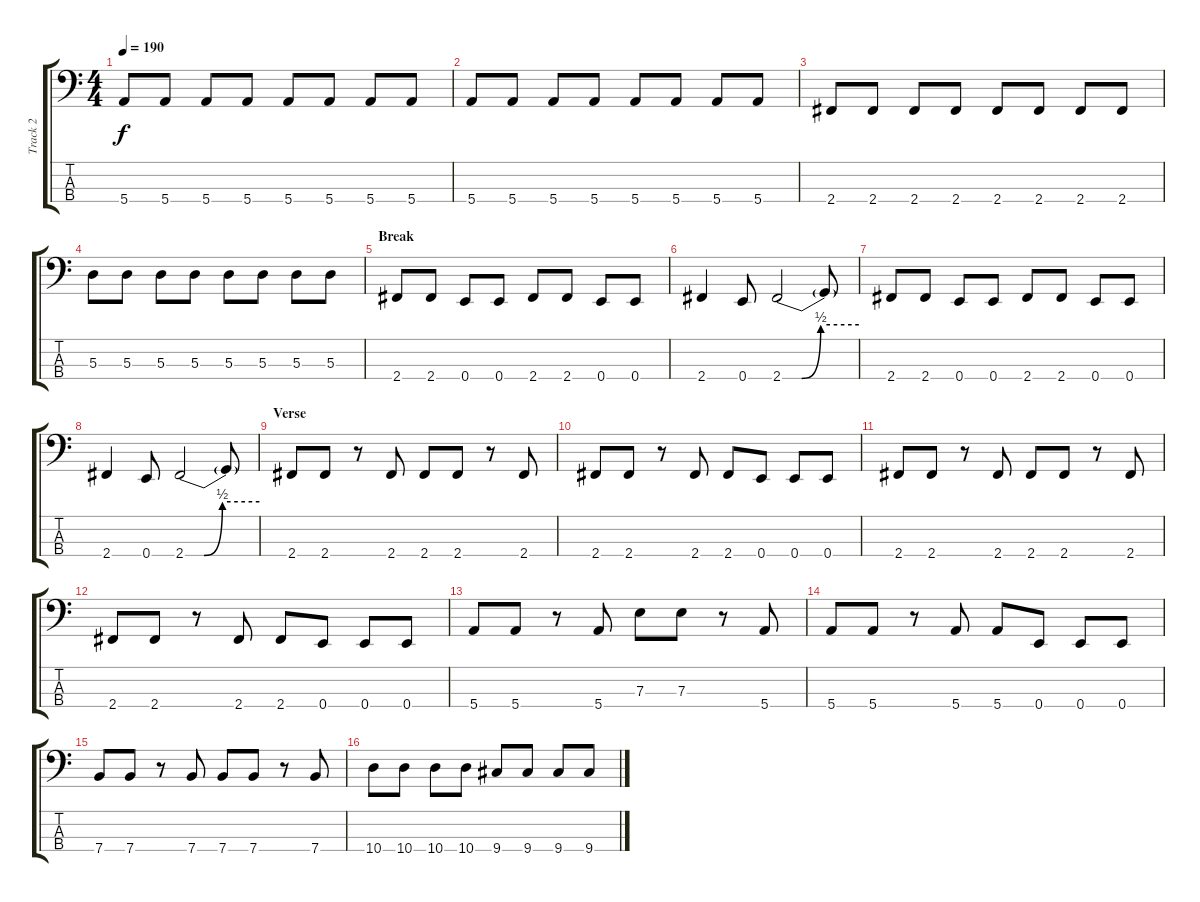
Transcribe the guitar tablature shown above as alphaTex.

\track ("Track 2" "Track 2") {instrument electricbasspick}
\staff {score tabs}
\tuning (G2 D2 A1 E1) {hide}
\ts (4 4)
\tempo 190
\clef f4
\ks c
5.4.8{dy f} 5.4.8 5.4.8 5.4.8 5.4.8 5.4.8 5.4.8 5.4.8 |
5.4.8 5.4.8 5.4.8 5.4.8 5.4.8 5.4.8 5.4.8 5.4.8 |
2.4.8 2.4.8 2.4.8 2.4.8 2.4.8 2.4.8 2.4.8 2.4.8 |
5.3.8 5.3.8 5.3.8 5.3.8 5.3.8 5.3.8 5.3.8 5.3.8 |
\section ("" "Break")
2.4.8 2.4.8 0.4.8 0.4.8 2.4.8 2.4.8 0.4.8 0.4.8 |
2.4.4 0.4.8 2.4{be (custom 0 0 15 0 30 2 60 2)}.2 2.4{t}.8 |
2.4.8 2.4.8 0.4.8 0.4.8 2.4.8 2.4.8 0.4.8 0.4.8 |
2.4.4 0.4.8 2.4{be (custom 0 0 15 0 30 2 60 2)}.2 2.4{t}.8 |
\section ("" "Verse")
2.4.8 2.4.8 r.8 2.4.8 2.4.8 2.4.8 r.8 2.4.8 |
2.4.8 2.4.8 r.8 2.4.8 2.4.8 0.4.8 0.4.8 0.4.8 |
2.4.8 2.4.8 r.8 2.4.8 2.4.8 2.4.8 r.8 2.4.8 |
2.4.8 2.4.8 r.8 2.4.8 2.4.8 0.4.8 0.4.8 0.4.8 |
5.4.8 5.4.8 r.8 5.4.8 7.3.8 7.3.8 r.8 5.4.8 |
5.4.8 5.4.8 r.8 5.4.8 5.4.8 0.4.8 0.4.8 0.4.8 |
7.4.8 7.4.8 r.8 7.4.8 7.4.8 7.4.8 r.8 7.4.8 |
10.4.8 10.4.8 10.4.8 10.4.8 9.4.8 9.4.8 9.4.8 9.4.8
